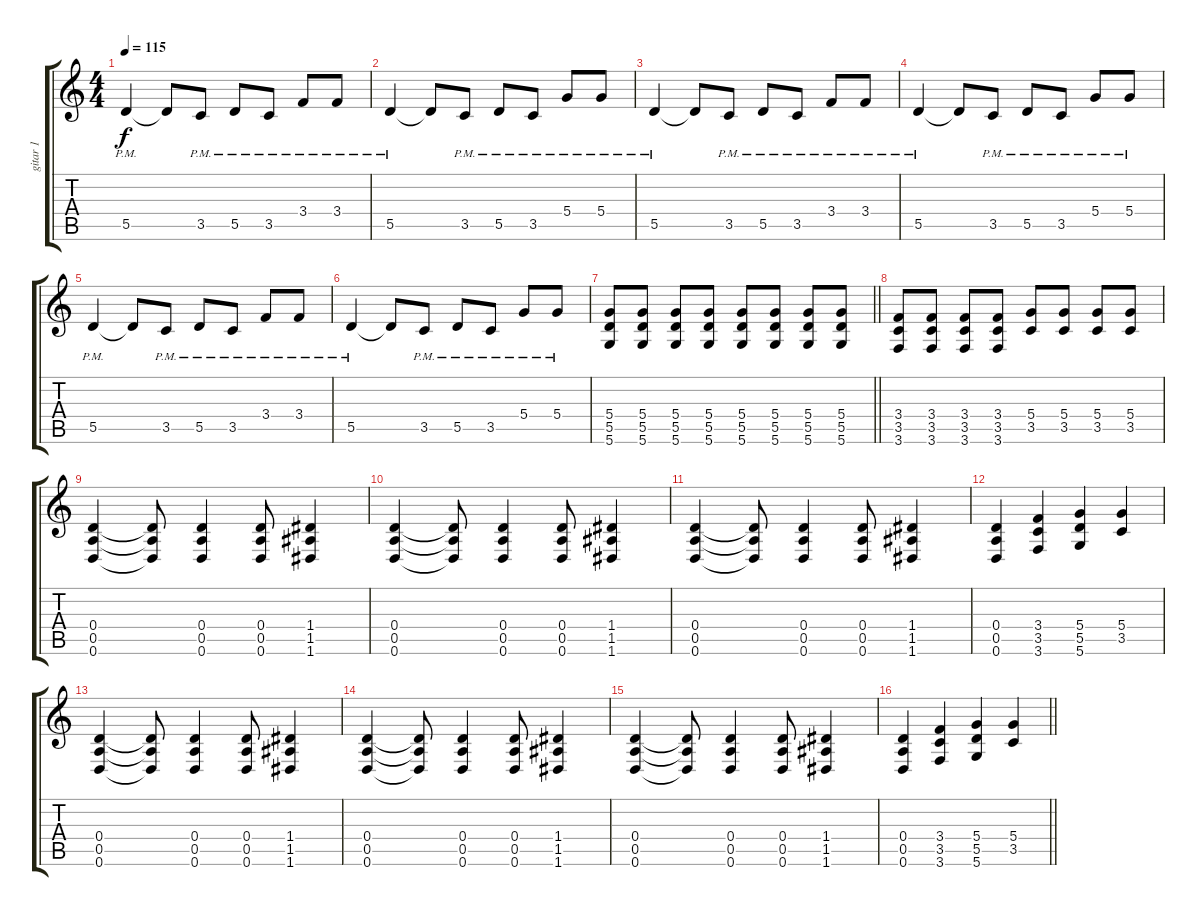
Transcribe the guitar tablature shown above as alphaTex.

\track ("gitar 1" "gitar 1") {instrument distortionguitar}
\staff {score tabs}
\tuning (E4 B3 G3 D3 A2 D2) {hide}
\ts (4 4)
\tempo 115
\clef g2
\ks c
5.5{pm}.4{dy f} 5.5{t}.8 3.5{pm}.8 5.5{pm}.8 3.5{pm}.8 3.4{pm}.8 3.4{pm}.8 |
5.5{pm}.4 5.5{t}.8 3.5{pm}.8 5.5{pm}.8 3.5{pm}.8 5.4{pm}.8 5.4{pm}.8 |
5.5{pm}.4 5.5{t}.8 3.5{pm}.8 5.5{pm}.8 3.5{pm}.8 3.4{pm}.8 3.4{pm}.8 |
5.5{pm}.4 5.5{t}.8 3.5{pm}.8 5.5{pm}.8 3.5{pm}.8 5.4{pm}.8 5.4{pm}.8 |
5.5{pm}.4 5.5{t}.8 3.5{pm}.8 5.5{pm}.8 3.5{pm}.8 3.4{pm}.8 3.4{pm}.8 |
5.5{pm}.4 5.5{t}.8 3.5{pm}.8 5.5{pm}.8 3.5{pm}.8 5.4{pm}.8 5.4{pm}.8 |
\barLineRight lightlight
(5.4 5.5 5.6).8 (5.4 5.5 5.6).8 (5.4 5.5 5.6).8 (5.4 5.5 5.6).8 (5.4 5.5 5.6).8 (5.4 5.5 5.6).8 (5.4 5.5 5.6).8 (5.4 5.5 5.6).8 |
\section ("" "")
(3.4 3.5 3.6).8 (3.4 3.5 3.6).8 (3.4 3.5 3.6).8 (3.4 3.5 3.6).8 (5.4 3.5).8 (5.4 3.5).8 (5.4 3.5).8 (5.4 3.5).8 |
(0.4 0.5 0.6).4 (0.4{t} 0.5{t} 0.6{t}).8 (0.4 0.5 0.6).4 (0.4 0.5 0.6).8 (1.4 1.5 1.6).4 |
(0.4 0.5 0.6).4 (0.4{t} 0.5{t} 0.6{t}).8 (0.4 0.5 0.6).4 (0.4 0.5 0.6).8 (1.4 1.5 1.6).4 |
(0.4 0.5 0.6).4 (0.4{t} 0.5{t} 0.6{t}).8 (0.4 0.5 0.6).4 (0.4 0.5 0.6).8 (1.4 1.5 1.6).4 |
(0.4 0.5 0.6).4 (3.4 3.5 3.6).4 (5.4 5.5 5.6).4 (5.4 3.5).4 |
(0.4 0.5 0.6).4 (0.4{t} 0.5{t} 0.6{t}).8 (0.4 0.5 0.6).4 (0.4 0.5 0.6).8 (1.4 1.5 1.6).4 |
(0.4 0.5 0.6).4 (0.4{t} 0.5{t} 0.6{t}).8 (0.4 0.5 0.6).4 (0.4 0.5 0.6).8 (1.4 1.5 1.6).4 |
(0.4 0.5 0.6).4 (0.4{t} 0.5{t} 0.6{t}).8 (0.4 0.5 0.6).4 (0.4 0.5 0.6).8 (1.4 1.5 1.6).4 |
\barLineRight lightlight
(0.4 0.5 0.6).4 (3.4 3.5 3.6).4 (5.4 5.5 5.6).4 (5.4 3.5).4
